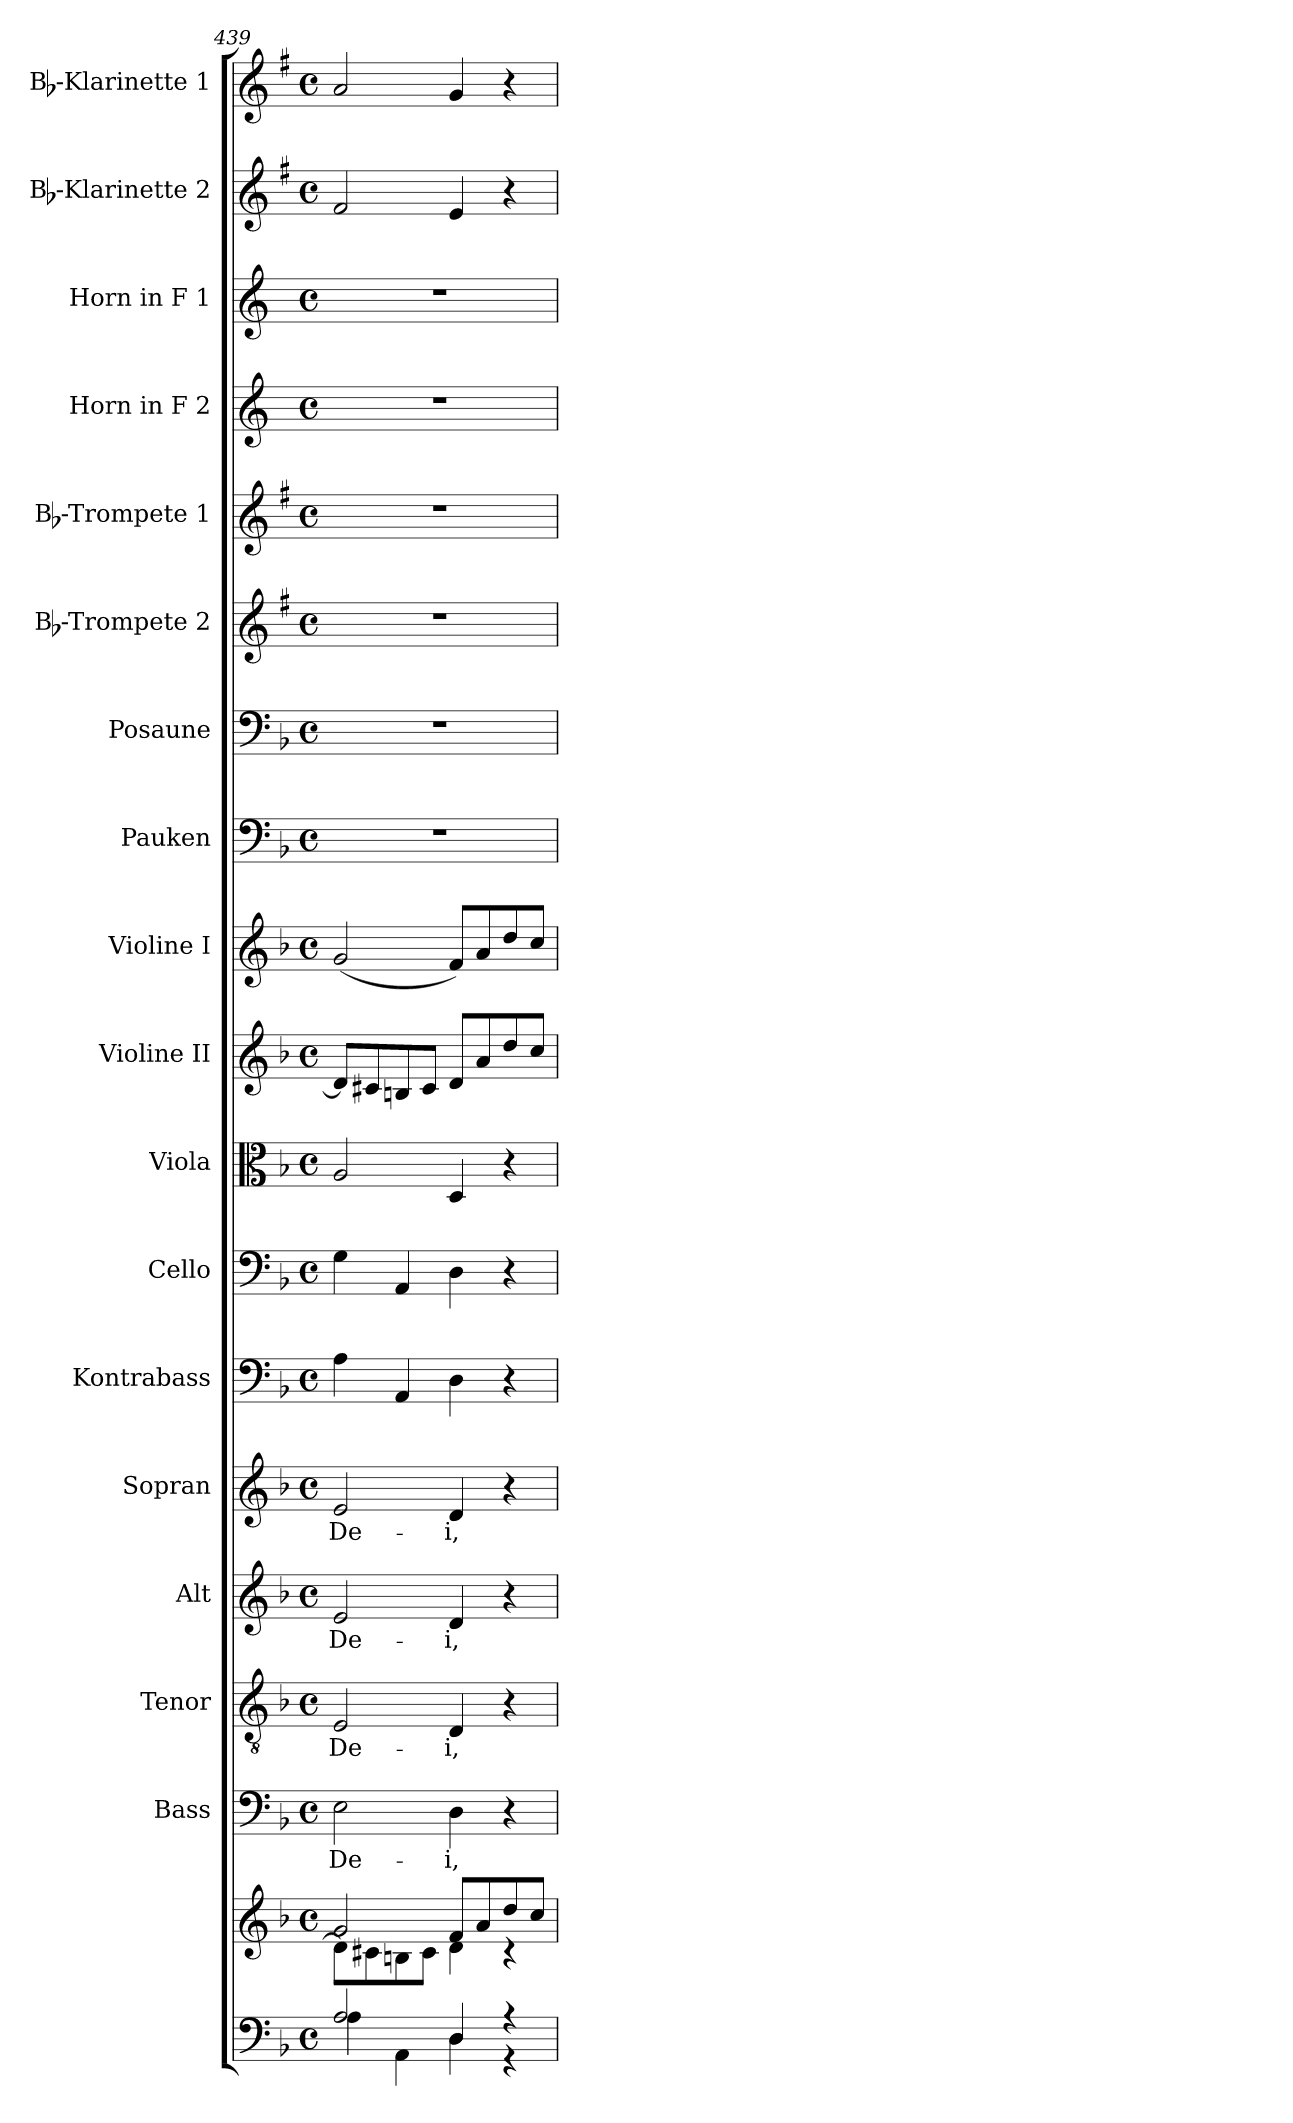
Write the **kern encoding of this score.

**kern	**kern	**kern	**text	**kern	**text	**kern	**text	**kern	**text	**kern	**kern	**kern	**kern	**kern	**kern	**kern	**kern	**kern	**kern	**kern	**kern	**kern
*part18	*part18	*part17	*part17	*part16	*part16	*part15	*part15	*part14	*part14	*part13	*part12	*part11	*part10	*part9	*part8	*part7	*part6	*part5	*part4	*part3	*part2	*part1
*staff19	*staff18	*staff17	*staff17	*staff16	*staff16	*staff15	*staff15	*staff14	*staff14	*staff13	*staff12	*staff11	*staff10	*staff9	*staff8	*staff7	*staff6	*staff5	*staff4	*staff3	*staff2	*staff1
*	*	*I"Bass	*	*I"Tenor	*	*I"Alt	*	*I"Sopran	*	*I"Kontrabass	*I"Cello	*I"Viola	*I"Violine II	*I"Violine I	*I"Pauken	*I"Posaune	*I"Bb-Trompete 2	*I"Bb-Trompete 1	*I"Horn in F 2	*I"Horn in F 1	*I"Bb-Klarinette 2	*I"Bb-Klarinette 1
*	*	*I'B.	*	*I'T.	*	*I'A.	*	*I'S.	*	*I'Kb.	*	*I'Vla.	*I'Vl. II	*I'Vl. I	*I'Pk.	*I'Pos.	*I'Bb Trp. 2	*I'Bb Trp. 1	*	*	*I'Bb Kl. 2	*I'Bb Kl. 1
!!LO:PB:g=z
*clefF4	*clefG2	*clefF4	*	*clefGv2	*	*clefG2	*	*clefG2	*	*clefF4	*clefF4	*clefC3	*clefG2	*clefG2	*clefF4	*clefF4	*clefG2	*clefG2	*clefG2	*clefG2	*clefG2	*clefG2
*	*	*	*	*	*	*	*	*	*	*ITrd7c12	*	*	*	*	*	*	*ITrd1c2	*ITrd1c2	*ITrd4c7	*ITrd4c7	*ITrd1c2	*ITrd1c2
*k[b-]	*k[b-]	*k[b-]	*	*k[b-]	*	*k[b-]	*	*k[b-]	*	*k[b-]	*k[b-]	*k[b-]	*k[b-]	*k[b-]	*k[b-]	*k[b-]	*k[b-]	*k[b-]	*k[b-]	*k[b-]	*k[b-]	*k[b-]
*F:	*F:	*F:	*	*F:	*	*F:	*	*F:	*	*F:	*F:	*F:	*F:	*F:	*F:	*F:	*F:	*F:	*F:	*F:	*F:	*F:
*M4/4	*M4/4	*M4/4	*	*M4/4	*	*M4/4	*	*M4/4	*	*M4/4	*M4/4	*M4/4	*M4/4	*M4/4	*M4/4	*M4/4	*M4/4	*M4/4	*M4/4	*M4/4	*M4/4	*M4/4
*met(c)	*met(c)	*met(c)	*	*met(c)	*	*met(c)	*	*met(c)	*	*met(c)	*met(c)	*met(c)	*met(c)	*met(c)	*met(c)	*met(c)	*met(c)	*met(c)	*met(c)	*met(c)	*met(c)	*met(c)
=439	=439	=439	=439	=439	=439	=439	=439	=439	=439	=439	=439	=439	=439	=439	=439	=439	=439	=439	=439	=439	=439	=439
*^	*^	*	*	*	*	*	*	*	*	*	*	*	*	*	*	*	*	*	*	*	*	*
!	!	!	!	!	!LO:LY:b	!	!LO:LY:b	!	!LO:LY:b	!	!LO:LY:b	!	!	!	!	!	!	!	!	!	!	!	!	!
2A/	4A\	2g/	8d\L]	2E\	De-	2E/	De-	2e/	De-	2e/	De-	4AA\	4G\	2A/	8d/L]	(<2g/	1r	1r	1r	1r	1r	1r	2e/	2g/
.	.	.	8c#X\	.	.	.	.	.	.	.	.	.	.	.	8c#X/	.	.	.	.	.	.	.	.	.
.	4AA\	.	8Bn\	.	.	.	.	.	.	.	.	4AAA/	4AA/	.	8Bn/	.	.	.	.	.	.	.	.	.
.	.	.	8c#\J	.	.	.	.	.	.	.	.	.	.	.	8c#/J	.	.	.	.	.	.	.	.	.
!	!	!	!	!	!LO:LY:b	!	!LO:LY:b	!	!LO:LY:b	!	!LO:LY:b	!	!	!	!	!	!	!	!	!	!	!	!	!
4D/	4D\	8f/L	4d\	4D\	-i,	4D/	-i,	4d/	-i,	4d/	-i,	4DD\	4D\	4D/	8d/L	8f/L)	.	.	.	.	.	.	4d/	4f/
.	.	8a/	.	.	.	.	.	.	.	.	.	.	.	.	8a/	8a/	.	.	.	.	.	.	.	.
4r	4r	8dd/	4rc	4r	.	4r	.	4r	.	4r	.	4r	4r	4r	8dd/	8dd/	.	.	.	.	.	.	4r	4r
.	.	8cc/J	.	.	.	.	.	.	.	.	.	.	.	.	8cc/J	8cc/J	.	.	.	.	.	.	.	.
*v	*v	*	*	*	*	*	*	*	*	*	*	*	*	*	*	*	*	*	*	*	*	*	*	*
*	*v	*v	*	*	*	*	*	*	*	*	*	*	*	*	*	*	*	*	*	*	*	*	*
=	=	=	=	=	=	=	=	=	=	=	=	=	=	=	=	=	=	=	=	=	=	=
*-	*-	*-	*-	*-	*-	*-	*-	*-	*-	*-	*-	*-	*-	*-	*-	*-	*-	*-	*-	*-	*-	*-
